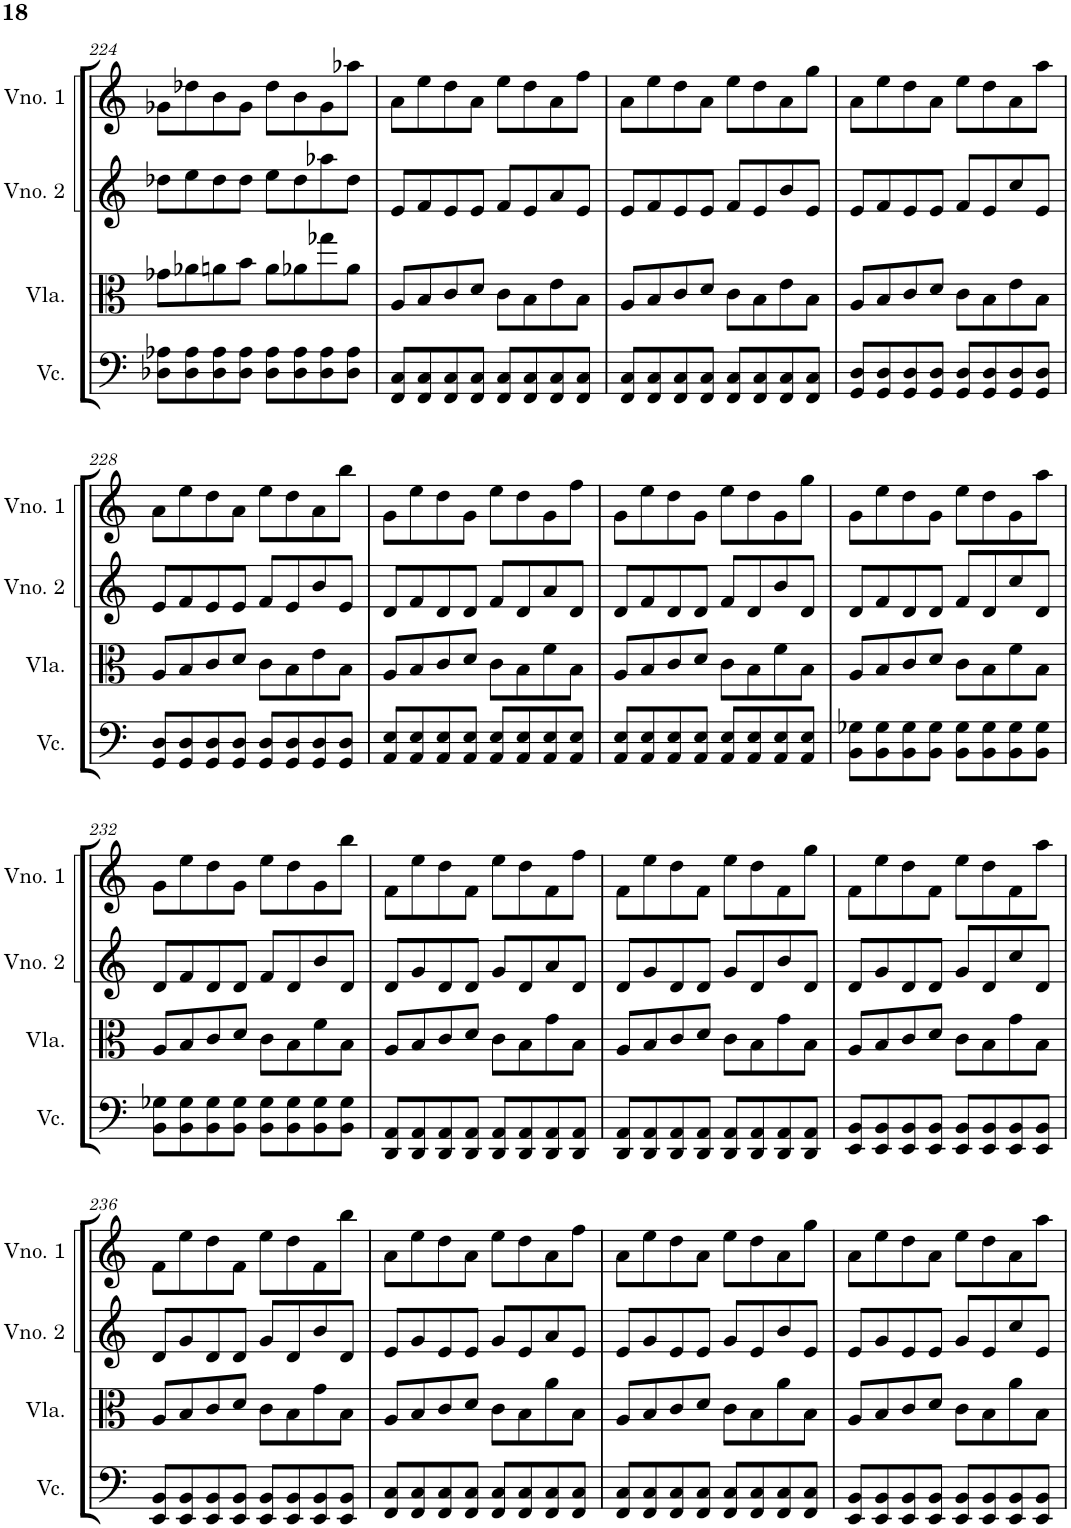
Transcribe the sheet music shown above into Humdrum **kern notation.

**kern	**kern	**kern	**kern
*part4	*part3	*part2	*part1
*staff4	*staff3	*staff2	*staff1
*I"Violoncelo	*I"Viola	*I"Violino 2	*I"Violino 1
*I'Vc.	*I'Vla.	*I'Vno. 2	*I'Vno. 1
!!LO:PB:g=z
*clefF4	*clefC3	*clefG2	*clefG2
*k[]	*k[]	*k[]	*k[]
*M2/2	*M2/2	*M2/2	*M2/2
*met(c|)	*met(c|)	*met(c|)	*met(c|)
=224	=224	=224	=224
8D-X\ 8A-X\L	8g-X\L	8dd-X\L	8g-X\L
8D-\ 8A-\	8a-X\	8ee\	8dd-X\
8D-\ 8A-\	8an\	8dd-\	8b\
8D-\ 8A-\J	8b\J	8dd-\J	8g-\J
8D-\ 8A-\L	8a\L	8ee\L	8dd-\L
8D-\ 8A-\	8a-X\	8dd-\	8b\
8D-\ 8A-\	8gg-X\	8aa-X\	8g-\
8D-\ 8A-\J	8a-\J	8dd-\J	8aa-X\J
=225	=225	=225	=225
8FF/ 8C/L	8A/L	8e/L	8a\L
8FF/ 8C/	8B/	8f/	8ee\
8FF/ 8C/	8c/	8e/	8dd\
8FF/ 8C/J	8d/J	8e/J	8a\J
8FF/ 8C/L	8c\L	8f/L	8ee\L
8FF/ 8C/	8B\	8e/	8dd\
8FF/ 8C/	8e\	8a/	8a\
8FF/ 8C/J	8B\J	8e/J	8ff\J
=226	=226	=226	=226
8FF/ 8C/L	8A/L	8e/L	8a\L
8FF/ 8C/	8B/	8f/	8ee\
8FF/ 8C/	8c/	8e/	8dd\
8FF/ 8C/J	8d/J	8e/J	8a\J
8FF/ 8C/L	8c\L	8f/L	8ee\L
8FF/ 8C/	8B\	8e/	8dd\
8FF/ 8C/	8e\	8b/	8a\
8FF/ 8C/J	8B\J	8e/J	8gg\J
=227	=227	=227	=227
8GG/ 8D/L	8A/L	8e/L	8a\L
8GG/ 8D/	8B/	8f/	8ee\
8GG/ 8D/	8c/	8e/	8dd\
8GG/ 8D/J	8d/J	8e/J	8a\J
8GG/ 8D/L	8c\L	8f/L	8ee\L
8GG/ 8D/	8B\	8e/	8dd\
8GG/ 8D/	8e\	8cc/	8a\
8GG/ 8D/J	8B\J	8e/J	8aa\J
!!LO:LB:g=z
=228	=228	=228	=228
8GG/ 8D/L	8A/L	8e/L	8a\L
8GG/ 8D/	8B/	8f/	8ee\
8GG/ 8D/	8c/	8e/	8dd\
8GG/ 8D/J	8d/J	8e/J	8a\J
8GG/ 8D/L	8c\L	8f/L	8ee\L
8GG/ 8D/	8B\	8e/	8dd\
8GG/ 8D/	8e\	8b/	8a\
8GG/ 8D/J	8B\J	8e/J	8bb\J
=229	=229	=229	=229
8AA/ 8E/L	8A/L	8d/L	8g\L
8AA/ 8E/	8B/	8f/	8ee\
8AA/ 8E/	8c/	8d/	8dd\
8AA/ 8E/J	8d/J	8d/J	8g\J
8AA/ 8E/L	8c\L	8f/L	8ee\L
8AA/ 8E/	8B\	8d/	8dd\
8AA/ 8E/	8f\	8a/	8g\
8AA/ 8E/J	8B\J	8d/J	8ff\J
=230	=230	=230	=230
8AA/ 8E/L	8A/L	8d/L	8g\L
8AA/ 8E/	8B/	8f/	8ee\
8AA/ 8E/	8c/	8d/	8dd\
8AA/ 8E/J	8d/J	8d/J	8g\J
8AA/ 8E/L	8c\L	8f/L	8ee\L
8AA/ 8E/	8B\	8d/	8dd\
8AA/ 8E/	8f\	8b/	8g\
8AA/ 8E/J	8B\J	8d/J	8gg\J
=231	=231	=231	=231
8BB\ 8G-X\L	8A/L	8d/L	8g\L
8BB\ 8G-\	8B/	8f/	8ee\
8BB\ 8G-\	8c/	8d/	8dd\
8BB\ 8G-\J	8d/J	8d/J	8g\J
8BB\ 8G-\L	8c\L	8f/L	8ee\L
8BB\ 8G-\	8B\	8d/	8dd\
8BB\ 8G-\	8f\	8cc/	8g\
8BB\ 8G-\J	8B\J	8d/J	8aa\J
!!LO:LB:g=z
=232	=232	=232	=232
8BB\ 8G-X\L	8A/L	8d/L	8g\L
8BB\ 8G-\	8B/	8f/	8ee\
8BB\ 8G-\	8c/	8d/	8dd\
8BB\ 8G-\J	8d/J	8d/J	8g\J
8BB\ 8G-\L	8c\L	8f/L	8ee\L
8BB\ 8G-\	8B\	8d/	8dd\
8BB\ 8G-\	8f\	8b/	8g\
8BB\ 8G-\J	8B\J	8d/J	8bb\J
=233	=233	=233	=233
8DD/ 8AA/L	8A/L	8d/L	8f\L
8DD/ 8AA/	8B/	8g/	8ee\
8DD/ 8AA/	8c/	8d/	8dd\
8DD/ 8AA/J	8d/J	8d/J	8f\J
8DD/ 8AA/L	8c\L	8g/L	8ee\L
8DD/ 8AA/	8B\	8d/	8dd\
8DD/ 8AA/	8g\	8a/	8f\
8DD/ 8AA/J	8B\J	8d/J	8ff\J
=234	=234	=234	=234
8DD/ 8AA/L	8A/L	8d/L	8f\L
8DD/ 8AA/	8B/	8g/	8ee\
8DD/ 8AA/	8c/	8d/	8dd\
8DD/ 8AA/J	8d/J	8d/J	8f\J
8DD/ 8AA/L	8c\L	8g/L	8ee\L
8DD/ 8AA/	8B\	8d/	8dd\
8DD/ 8AA/	8g\	8b/	8f\
8DD/ 8AA/J	8B\J	8d/J	8gg\J
=235	=235	=235	=235
8EE/ 8BB/L	8A/L	8d/L	8f\L
8EE/ 8BB/	8B/	8g/	8ee\
8EE/ 8BB/	8c/	8d/	8dd\
8EE/ 8BB/J	8d/J	8d/J	8f\J
8EE/ 8BB/L	8c\L	8g/L	8ee\L
8EE/ 8BB/	8B\	8d/	8dd\
8EE/ 8BB/	8g\	8cc/	8f\
8EE/ 8BB/J	8B\J	8d/J	8aa\J
!!LO:LB:g=z
=236	=236	=236	=236
8EE/ 8BB/L	8A/L	8d/L	8f\L
8EE/ 8BB/	8B/	8g/	8ee\
8EE/ 8BB/	8c/	8d/	8dd\
8EE/ 8BB/J	8d/J	8d/J	8f\J
8EE/ 8BB/L	8c\L	8g/L	8ee\L
8EE/ 8BB/	8B\	8d/	8dd\
8EE/ 8BB/	8g\	8b/	8f\
8EE/ 8BB/J	8B\J	8d/J	8bb\J
=237	=237	=237	=237
8FF/ 8C/L	8A/L	8e/L	8a\L
8FF/ 8C/	8B/	8g/	8ee\
8FF/ 8C/	8c/	8e/	8dd\
8FF/ 8C/J	8d/J	8e/J	8a\J
8FF/ 8C/L	8c\L	8g/L	8ee\L
8FF/ 8C/	8B\	8e/	8dd\
8FF/ 8C/	8a\	8a/	8a\
8FF/ 8C/J	8B\J	8e/J	8ff\J
=238	=238	=238	=238
8FF/ 8C/L	8A/L	8e/L	8a\L
8FF/ 8C/	8B/	8g/	8ee\
8FF/ 8C/	8c/	8e/	8dd\
8FF/ 8C/J	8d/J	8e/J	8a\J
8FF/ 8C/L	8c\L	8g/L	8ee\L
8FF/ 8C/	8B\	8e/	8dd\
8FF/ 8C/	8a\	8b/	8a\
8FF/ 8C/J	8B\J	8e/J	8gg\J
=239	=239	=239	=239
8EE/ 8BB/L	8A/L	8e/L	8a\L
8EE/ 8BB/	8B/	8g/	8ee\
8EE/ 8BB/	8c/	8e/	8dd\
8EE/ 8BB/J	8d/J	8e/J	8a\J
8EE/ 8BB/L	8c\L	8g/L	8ee\L
8EE/ 8BB/	8B\	8e/	8dd\
8EE/ 8BB/	8a\	8cc/	8a\
8EE/ 8BB/J	8B\J	8e/J	8aa\J
=	=	=	=
*-	*-	*-	*-
